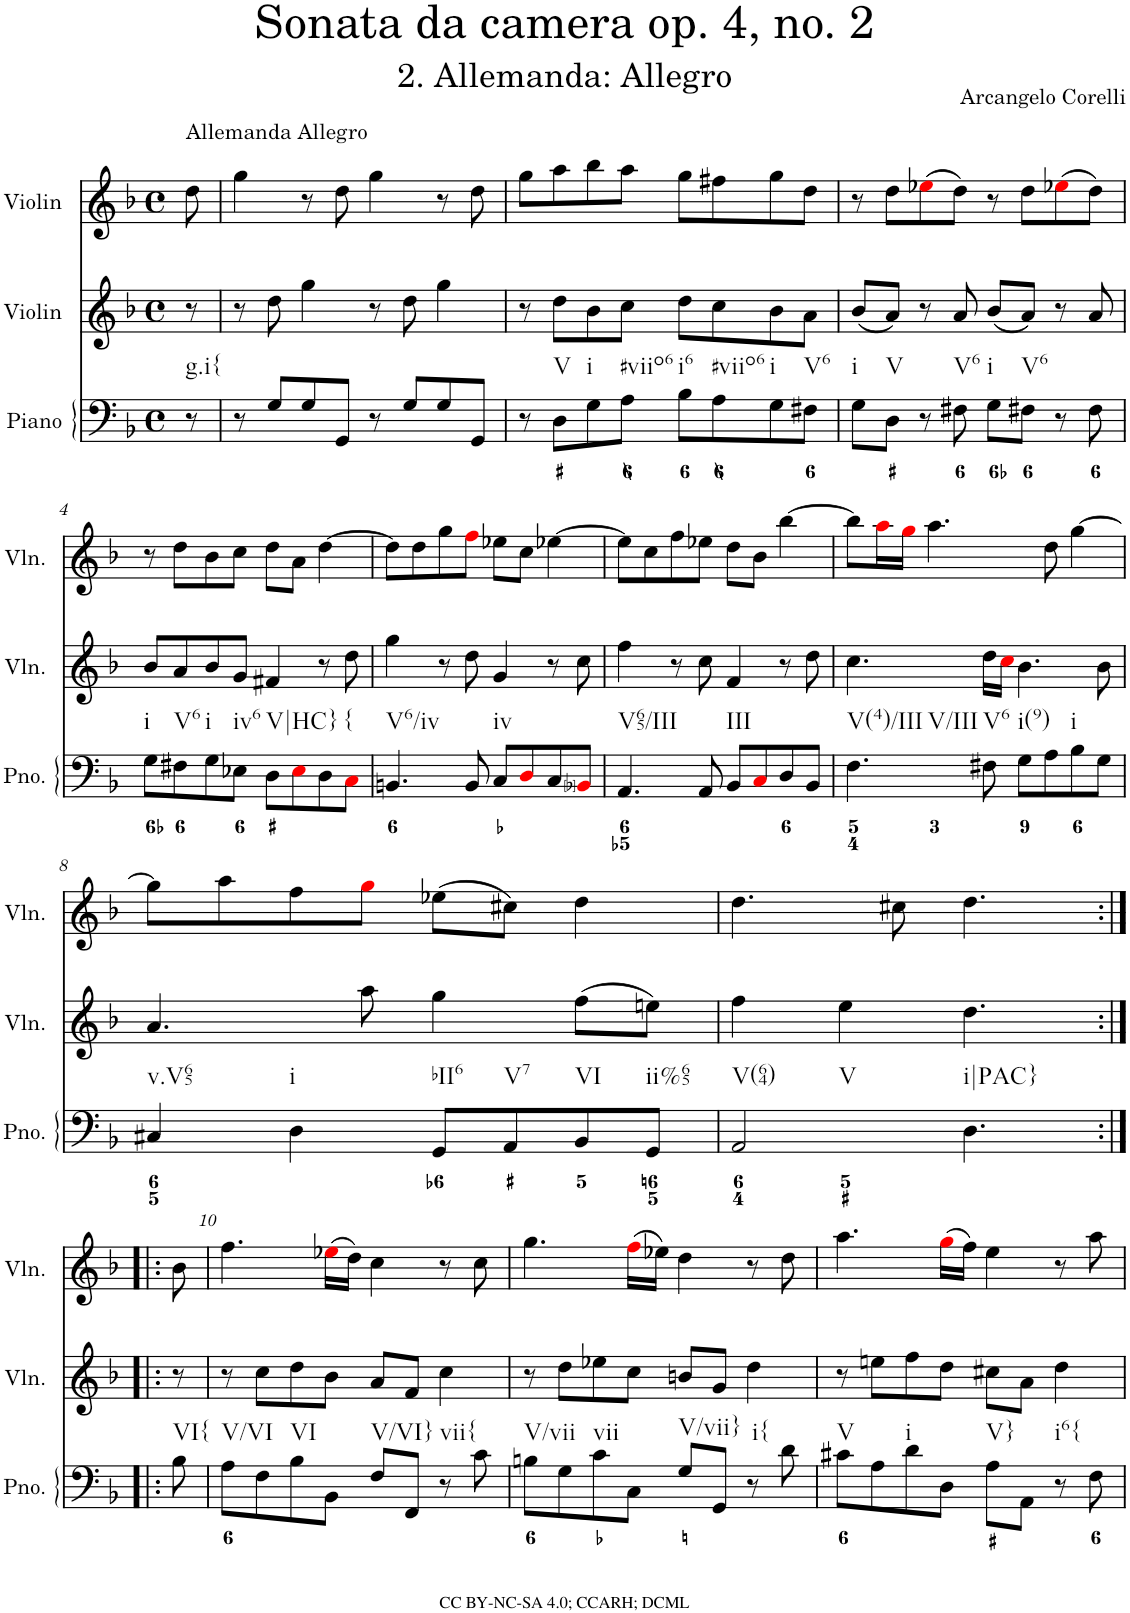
**kern	**kern	**kern
*part3	*part2	*part1
*staff3	*staff2	*staff1
*I"Piano	*I"Violin	*I"Violin
*I'Pno.	*I'Vln.	*I'Vln.
*clefF4	*clefG2	*clefG2
*k[b-]	*k[b-]	*k[b-]
*M4/4	*M4/4	*M4/4
*met(c)	*met(c)	*met(c)
=	=	=
!	!	!LO:TX:a:t=Allemanda Allegro
!LO:TX:b:t=g.i{	!	!
8r	8r	8dd\
=1	=1	=1
8r	8r	4gg\
8G/L	8dd\	.
8G/	4gg\	8r
8GG/J	.	8dd\
8r	8r	4gg\
8G/L	8dd\	.
8G/	4gg\	8r
8GG/J	.	8dd\
=2	=2	=2
8r	8r	8gg\L
!LO:TX:b:t=V	!	!
8D\L	8dd\L	8aa\
!LO:TX:b:t=i	!	!
8G\	8b-\	8bb-\
!LO:TX:b:t=#viio6	!	!
8A\J	8cc\J	8aa\J
!LO:TX:b:t=i6	!	!
8B-\L	8dd\L	8gg\L
!LO:TX:b:t=#viio6	!	!
8A\	8cc\	8ff#X\
!LO:TX:b:t=i	!	!
8G\	8b-\	8gg\
!LO:TX:b:t=V6	!	!
8F#X\J	8a\J	8dd\J
=3	=3	=3
!LO:TX:b:t=i	!	!
8G\L	(8b-/L	8r
!LO:TX:b:t=V	!	!
8D\J	8a/J)	8dd\L
8r	8r	(8ee-Xi\
!LO:TX:b:t=V6	!	!
8F#X\	8a/	8dd\J)
!LO:TX:b:t=i	!	!
8G\L	(8b-/L	8r
!LO:TX:b:t=V6	!	!
8F#X\J	8a/J)	8dd\L
8r	8r	(8ee-Xi\
8F#\	8a/	8dd\J)
!!LO:LB:g=z
=4	=4	=4
!LO:TX:b:t=i	!	!
8G\L	8b-/L	8r
!LO:TX:b:t=V6	!	!
8F#X\	8a/	8dd\L
!LO:TX:b:t=i	!	!
8G\	8b-/	8b-\
!LO:TX:b:t=iv6	!	!
8E-X\J	8g/J	8cc\J
!LO:TX:b:t=V|HC}	!	!
8D\L	4f#X/	8dd\L
8E-i\	.	8a\J
8D\	8r	[4dd\
!LO:TX:b:t={	!	!
8Ci\J	8dd\	.
=5	=5	=5
!LO:TX:b:t=V6/iv	!	!
4.BBn/	4gg\	8dd\L]
.	.	8dd\
.	8r	8gg\
8BB/	8dd\	8ffi\J
!LO:TX:b:t=iv	!	!
8C/L	4g/	8ee-X\L
8Di/	.	8cc\J
8C/	8r	[4ee-X\
8BB-ji/J	8cc\	.
=6	=6	=6
!LO:TX:b:t=V65/III	!	!
4.AA/	4ff\	8ee-\L]
.	.	8cc\
.	8r	8ff\
8AA/	8cc\	8ee-X\J
!LO:TX:b:t=III	!	!
8BB-/L	4f/	8dd\L
8Ci/	.	8b-\J
8D/	8r	[4bb-\
8BB-/J	8dd\	.
=7	=7	=7
!LO:TX:b:t=V(4)/III	!	!
!LO:TX:b:t=V/III	!	!
4.F\	4.cc\	8bb-\L]
.	.	16aai\L
.	.	16ggi\JJ
.	.	4.aa\
!LO:TX:b:t=V6	!	!
8F#X\	16dd\LL	.
.	16cci\JJ	.
!LO:TX:b:t=i(9)	!	!
8G\L	4.b-\	.
8A\	.	8dd\
!LO:TX:b:t=i	!	!
8B-\	.	[4gg\
8G\J	8b-\	.
!!LO:LB:g=z
=8	=8	=8
!LO:TX:b:t=v.V65	!	!
4C#X/	4.a/	8gg\L]
.	.	8aa\
!LO:TX:b:t=i	!	!
4D\	.	8ff\
.	8aa\	8ggi\J
!LO:TX:b:t=bII6	!	!
8GG/L	4gg\	(8ee-X\L
!LO:TX:b:t=V7	!	!
8AA/	.	8cc#X\J)
!LO:TX:b:t=VI	!	!
8BB-/	(8ff\L	4dd\
!LO:TX:b:t=ii%65	!	!
8GG/J	8een\J)	.
=9	=9	=9
!LO:TX:b:t=V(64)	!	!
!LO:TX:b:t=V	!	!
2AA/	4ff\	4.dd\
.	4ee\	.
.	.	8cc#X\
!LO:TX:b:t=i|PAC}	!	!
4.D\	4.dd\	4.dd\
!!LO:LB:g=z
=9X1:|!|:	=9X1:|!|:	=9X1:|!|:
!LO:TX:b:t=VI{	!	!
8B-\	8r	8b-\
=10	=10	=10
!LO:TX:b:t=V/VI	!	!
8A\L	8r	4.ff\
8F\	8cc\L	.
!LO:TX:b:t=VI	!	!
8B-\	8dd\	.
8BB-\J	8b-\J	(16ee-Xi\LL
.	.	16dd\JJ)
!LO:TX:b:t=V/VI}	!	!
8F/L	8a/L	4cc\
8FF/J	8f/J	.
!LO:TX:b:t=vii{	!	!
8r	4cc\	8r
8c\	.	8cc\
=11	=11	=11
!LO:TX:b:t=V/vii	!	!
8Bn\L	8r	4.gg\
8G\	8dd\L	.
!LO:TX:b:t=vii	!	!
8c\	8ee-X\	.
8C\J	8cc\J	(16ffi\LL
.	.	16ee-X\JJ)
!LO:TX:b:t=V/vii}	!	!
8G/L	8bn/L	4dd\
8GG/J	8g/J	.
!LO:TX:b:t=i{	!	!
8r	4dd\	8r
8d\	.	8dd\
=12	=12	=12
!LO:TX:b:t=V	!	!
8c#X\L	8r	4.aa\
8A\	8een\L	.
!LO:TX:b:t=i	!	!
8d\	8ff\	.
8D\J	8dd\J	(16ggi\LL
.	.	16ff\JJ)
!LO:TX:b:t=V}	!	!
8A\L	8cc#X\L	4ee\
8AA\J	8a\J	.
!LO:TX:b:t=i6{	!	!
8r	4dd\	8r
8F\	.	8aa\
=	=	=
*-	*-	*-
